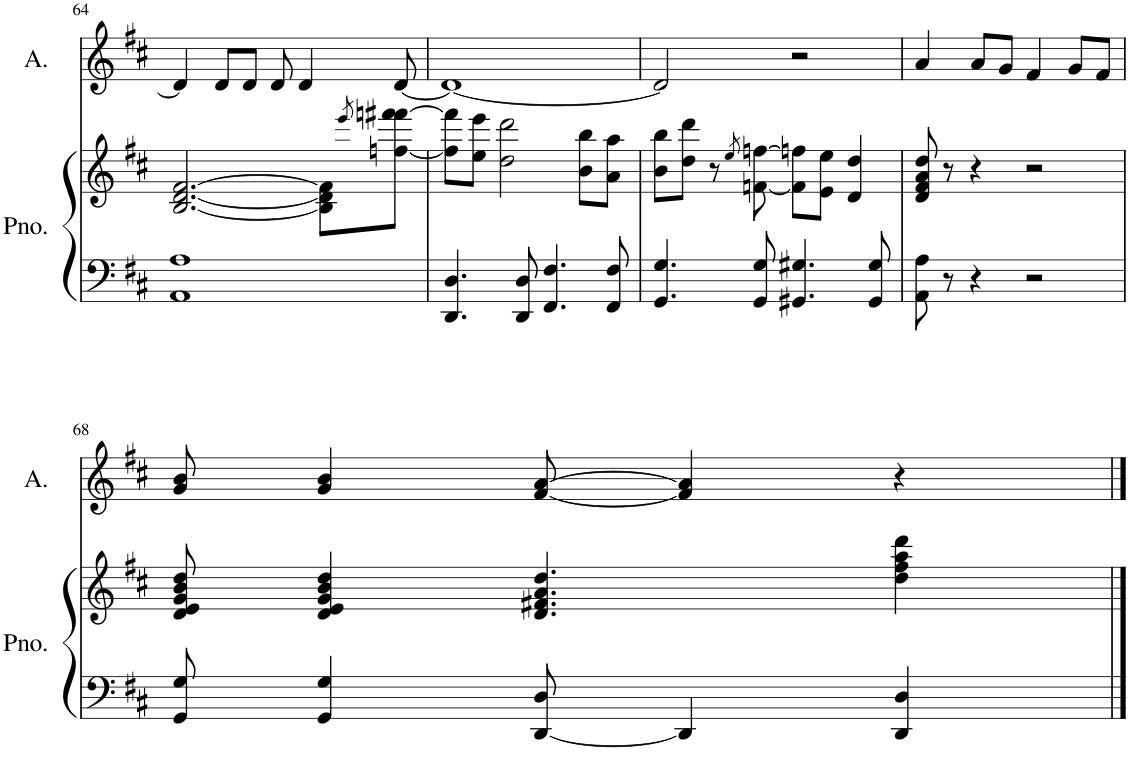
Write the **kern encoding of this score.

**kern	**kern	**kern
*part2	*part2	*part1
*staff3	*staff2	*staff1
*I"Piano	*	*I"Alto
*I'Pno.	*	*I'A.
!!LO:PB:g=z
*clefF4	*clefG2	*clefG2
*k[f#c#]	*k[f#c#]	*k[f#c#]
*M4/4	*M4/4	*M4/4
=64	=64	=64
1AA 1A	[2.B/ [2.d/ [2.f#/	4d/]
.	.	8d/L
.	.	8d/J
.	.	8d/
.	.	4d/
.	8B\] 8d\] 8f#\]L	.
.	8qeee/	.
.	[8ffn\ 8fffn\ [8fff#X\J	[8d/
=65	=65	=65
4.DD/ 4.D/	8ff\] 8fff#\]L	1d_
.	8ee\ 8eee\J	.
.	2dd\ 2ddd\	.
8DD/ 8D/	.	.
4.FF#/ 4.F#/	.	.
.	8b\ 8bb\L	.
8FF#/ 8F#/	8a\ 8aa\J	.
=66	=66	=66
4.GG/ 4.G/	8b\ 8bb\L	2d/]
.	8dd\ 8ddd\J	.
.	8r	.
.	8qee/	.
8GG/ 8G/	[8fn\ [8ffn\	.
4.GG#X/ 4.G#X/	8f\] 8ffn\]L	2r
.	8e\ 8ee\J	.
.	4d/ 4dd/	.
8GG#/ 8G#/	.	.
=67	=67	=67
8AA\ 8A\	8d/ 8f#/ 8a/ 8dd/	4a/
8r	8r	.
4r	4r	8a/L
.	.	8g/J
2r	2r	4f#/
.	.	8g/L
.	.	8f#/J
!!LO:LB:g=z
=68	=68	=68
8GG/ 8G/	8d/ 8e/ 8g/ 8b/ 8dd/	8g/ 8b/
4GG/ 4G/	4d/ 4e/ 4g/ 4b/ 4dd/	4g/ 4b/
[8DD/ 8D/	4.d/ 4.f#X/ 4.a/ 4.dd/	[8f#/ [8a/
4DD/]	.	4f#/] 4a/]
4DD/ 4D/	4dd\ 4ff#\ 4aa\ 4ddd\	4r
==	==	==
*-	*-	*-
